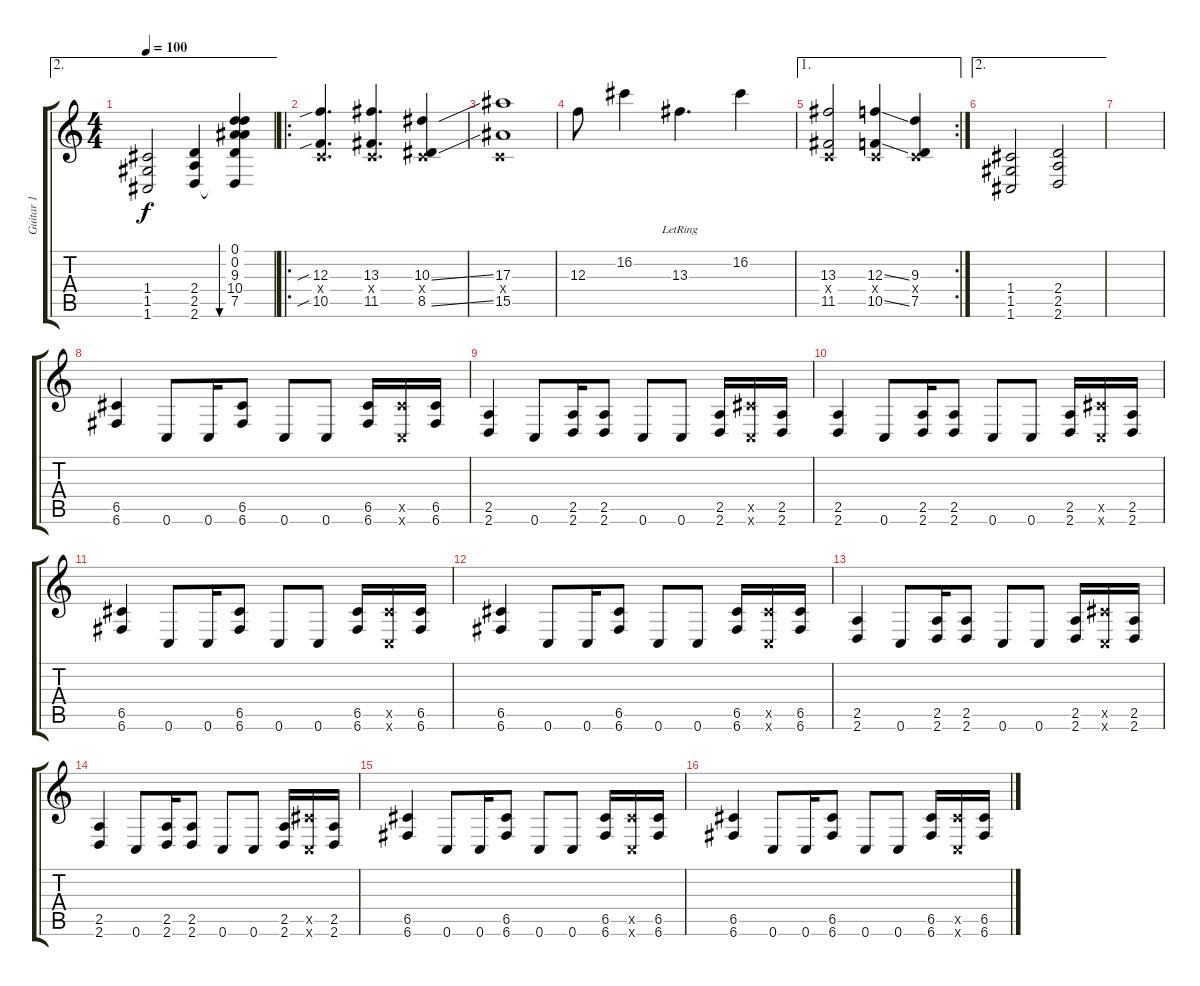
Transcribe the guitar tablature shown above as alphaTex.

\track ("Guitar 1" "Guitar 1") {instrument distortionguitar}
\staff {score tabs}
\tuning (D4 A3 F3 C3 G2 C2) {hide}
\ae 2
\ts (4 4)
\tempo 100
\clef g2
\ks c
(1.4 1.5 1.6).2{dy f} (2.4 2.5 2.6).4 (0.1 0.2 9.3 10.4 7.5 2.6{t}).4{bu 60} |
\ro
(12.3{sib} 0.4{x} 10.5{sib}).4{d} (13.3 0.4{x} 11.5).4{d} (10.3{ss} 0.4{x} 8.5{ss}).4 |
(17.3 0.4{x} 15.5).1 |
12.3.8 16.2.4 13.3{lr}.4{d} 16.2.4 |
\ae 1
\rc 2
(13.3 0.4{x} 11.5).2 (12.3{ss} 0.4{x} 10.5{ss}).4 (9.3 0.4{x} 7.5).4 |
\ae 2
(1.4 1.5 1.6).2 (2.4 2.5 2.6).2 |
|
(6.5 6.6).4 0.6.8 0.6.16 (6.5 6.6).8 0.6.8 0.6.8 (6.5 6.6).16 (6.5{x} 0.6{x}).16 (6.5 6.6).16 |
(2.5 2.6).4 0.6.8 (2.5 2.6).16 (2.5 2.6).8 0.6.8 0.6.8 (2.5 2.6).16 (6.5{x} 0.6{x}).16 (2.5 2.6).16 |
(2.5 2.6).4 0.6.8 (2.5 2.6).16 (2.5 2.6).8 0.6.8 0.6.8 (2.5 2.6).16 (6.5{x} 0.6{x}).16 (2.5 2.6).16 |
(6.5 6.6).4 0.6.8 0.6.16 (6.5 6.6).8 0.6.8 0.6.8 (6.5 6.6).16 (6.5{x} 0.6{x}).16 (6.5 6.6).16 |
(6.5 6.6).4 0.6.8 0.6.16 (6.5 6.6).8 0.6.8 0.6.8 (6.5 6.6).16 (6.5{x} 0.6{x}).16 (6.5 6.6).16 |
(2.5 2.6).4 0.6.8 (2.5 2.6).16 (2.5 2.6).8 0.6.8 0.6.8 (2.5 2.6).16 (6.5{x} 0.6{x}).16 (2.5 2.6).16 |
(2.5 2.6).4 0.6.8 (2.5 2.6).16 (2.5 2.6).8 0.6.8 0.6.8 (2.5 2.6).16 (6.5{x} 0.6{x}).16 (2.5 2.6).16 |
(6.5 6.6).4 0.6.8 0.6.16 (6.5 6.6).8 0.6.8 0.6.8 (6.5 6.6).16 (6.5{x} 0.6{x}).16 (6.5 6.6).16 |
(6.5 6.6).4 0.6.8 0.6.16 (6.5 6.6).8 0.6.8 0.6.8 (6.5 6.6).16 (6.5{x} 0.6{x}).16 (6.5 6.6).16
